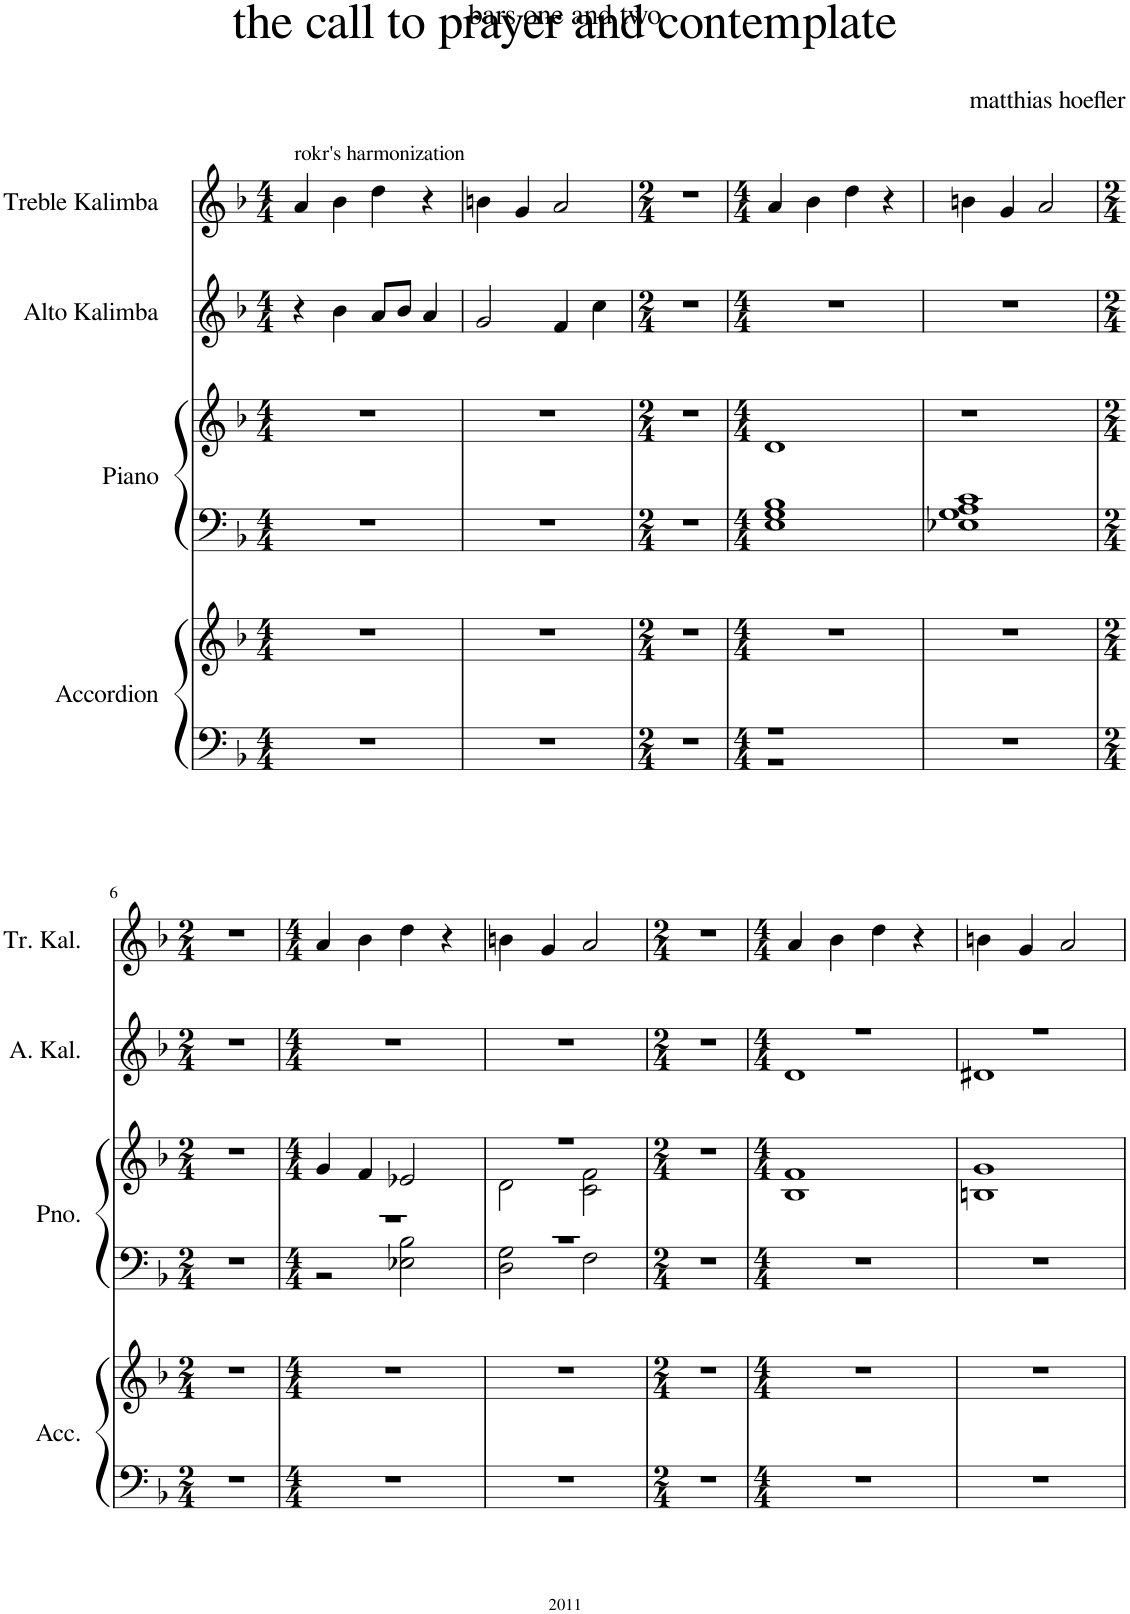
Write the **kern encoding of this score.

**kern	**kern	**kern	**kern	**kern	**kern
*part4	*part4	*part3	*part3	*part2	*part1
*staff6	*staff5	*staff4	*staff3	*staff2	*staff1
*I"Accordion	*	*I"Piano	*	*I"Alto Kalimba	*I"Treble Kalimba
*I'Acc.	*	*I'Pno.	*	*I'A. Kal.	*I'Tr. Kal.
*clefF4	*clefG2	*clefF4	*clefG2	*clefG2	*clefG2
*k[b-]	*k[b-]	*k[b-]	*k[b-]	*k[b-]	*k[b-]
*M4/4	*M4/4	*M4/4	*M4/4	*M4/4	*M4/4
=1	=1	=1	=1	=1	=1
!	!	!	!	!	!LO:TX:a:t=rokr's harmonization
1r	1r	1r	1r	4r	4a/
.	.	.	.	4b-\	4b-\
.	.	.	.	8a/L	4dd\
.	.	.	.	8b-/J	.
.	.	.	.	4a/	4r
=2	=2	=2	=2	=2	=2
1r	1r	1r	1r	2g/	4bn\
.	.	.	.	.	4g/
.	.	.	.	4f/	2a/
.	.	.	.	4cc\	.
=3	=3	=3	=3	=3	=3
*M2/4	*M2/4	*M2/4	*M2/4	*M2/4	*M2/4
2r	2r	2r	2r	2r	2r
=4	=4	=4	=4	=4	=4
*M4/4	*M4/4	*M4/4	*M4/4	*M4/4	*M4/4
*^	*	*^	*	*	*
1r	1r	1r	1B-	1E 1G	1d	1r	4a/
.	.	.	.	.	.	.	4b-\
.	.	.	.	.	.	.	4dd\
.	.	.	.	.	.	.	4r
*v	*v	*	*	*	*	*	*
=5	=5	=5	=5	=5	=5	=5
1r	1r	1c	1E-X 1G 1A	1r	1r	4bn\
.	.	.	.	.	.	4g/
.	.	.	.	.	.	2a/
*	*	*v	*v	*	*	*
!!LO:LB:g=z
=6	=6	=6	=6	=6	=6
*M2/4	*M2/4	*M2/4	*M2/4	*M2/4	*M2/4
2r	2r	2r	2r	2r	2r
=7	=7	=7	=7	=7	=7
*M4/4	*M4/4	*M4/4	*M4/4	*M4/4	*M4/4
*	*	*^	*	*	*
1r	1r	1r	2r	4g/	1r	4a/
.	.	.	.	4f/	.	4b-\
.	.	.	2E-X\ 2B-\	2e-X/	.	4dd\
.	.	.	.	.	.	4r
=8	=8	=8	=8	=8	=8	=8
*	*	*	*	*^	*	*
1r	1r	1r	2D\ 2G\	1r	2d\	1r	4bn\
.	.	.	.	.	.	.	4g/
.	.	.	2F\	.	2c\ 2f\	.	2a/
*	*	*v	*v	*	*	*	*
*	*	*	*v	*v	*	*
=9	=9	=9	=9	=9	=9
*M2/4	*M2/4	*M2/4	*M2/4	*M2/4	*M2/4
2r	2r	2r	2r	2r	2r
=10	=10	=10	=10	=10	=10
*M4/4	*M4/4	*M4/4	*M4/4	*M4/4	*M4/4
*	*	*	*^	*^	*
1r	1r	1r	1B-	1f	1r	1d	4a/
.	.	.	.	.	.	.	4b-\
.	.	.	.	.	.	.	4dd\
.	.	.	.	.	.	.	4r
=11	=11	=11	=11	=11	=11	=11	=11
1r	1r	1r	1Bn	1g	1r	1d#X	4bn\
.	.	.	.	.	.	.	4g/
.	.	.	.	.	.	.	2a/
*	*	*	*v	*v	*	*	*
*	*	*	*	*v	*v	*
=	=	=	=	=	=
*-	*-	*-	*-	*-	*-
